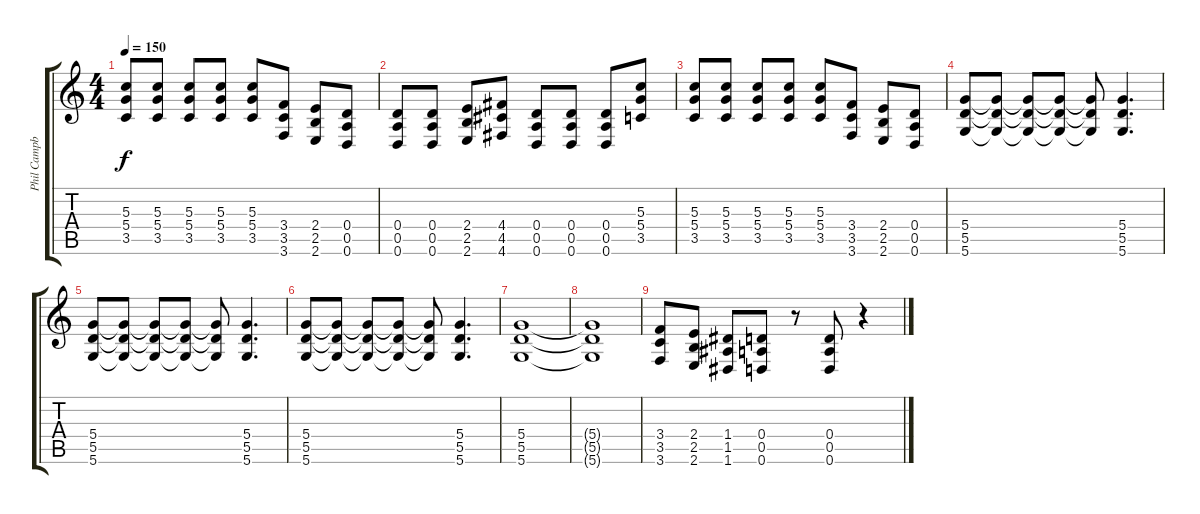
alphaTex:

\track ("Phil Campbell" "Phil Campb") {instrument distortionguitar}
\staff {score tabs}
\tuning (E4 B3 G3 D3 A2 D2) {hide}
\ts (4 4)
\tempo 150
\clef g2
\ks c
(5.3 5.4 3.5).8{dy f} (5.3 5.4 3.5).8 (5.3 5.4 3.5).8 (5.3 5.4 3.5).8 (5.3 5.4 3.5).8 (3.4 3.5 3.6).8 (2.4 2.5 2.6).8 (0.4 0.5 0.6).8 |
(0.4 0.5 0.6).8 (0.4 0.5 0.6).8 (2.4 2.5 2.6).8 (4.4 4.5 4.6).8 (0.4 0.5 0.6).8 (0.4 0.5 0.6).8 (0.4 0.5 0.6).8 (5.3 5.4 3.5).8 |
(5.3 5.4 3.5).8 (5.3 5.4 3.5).8 (5.3 5.4 3.5).8 (5.3 5.4 3.5).8 (5.3 5.4 3.5).8 (3.4 3.5 3.6).8 (2.4 2.5 2.6).8 (0.4 0.5 0.6).8 |
(5.4 5.5 5.6).8 (5.4{t} 5.5{t} 5.6{t}).8 (5.4{t} 5.5{t} 5.6{t}).8 (5.4{t} 5.5{t} 5.6{t}).8 (5.4{t} 5.5{t} 5.6{t}).8 (5.4 5.5 5.6).4{d} |
(5.4 5.5 5.6).8 (5.4{t} 5.5{t} 5.6{t}).8 (5.4{t} 5.5{t} 5.6{t}).8 (5.4{t} 5.5{t} 5.6{t}).8 (5.4{t} 5.5{t} 5.6{t}).8 (5.4 5.5 5.6).4{d} |
(5.4 5.5 5.6).8 (5.4{t} 5.5{t} 5.6{t}).8 (5.4{t} 5.5{t} 5.6{t}).8 (5.4{t} 5.5{t} 5.6{t}).8 (5.4{t} 5.5{t} 5.6{t}).8 (5.4 5.5 5.6).4{d} |
(5.4 5.5 5.6).1 |
(5.4{t} 5.5{t} 5.6{t}).1 |
(3.4 3.5 3.6).8 (2.4 2.5 2.6).8 (1.4 1.5 1.6).8 (0.4 0.5 0.6).8 r.8 (0.4 0.5 0.6).8 r.4
